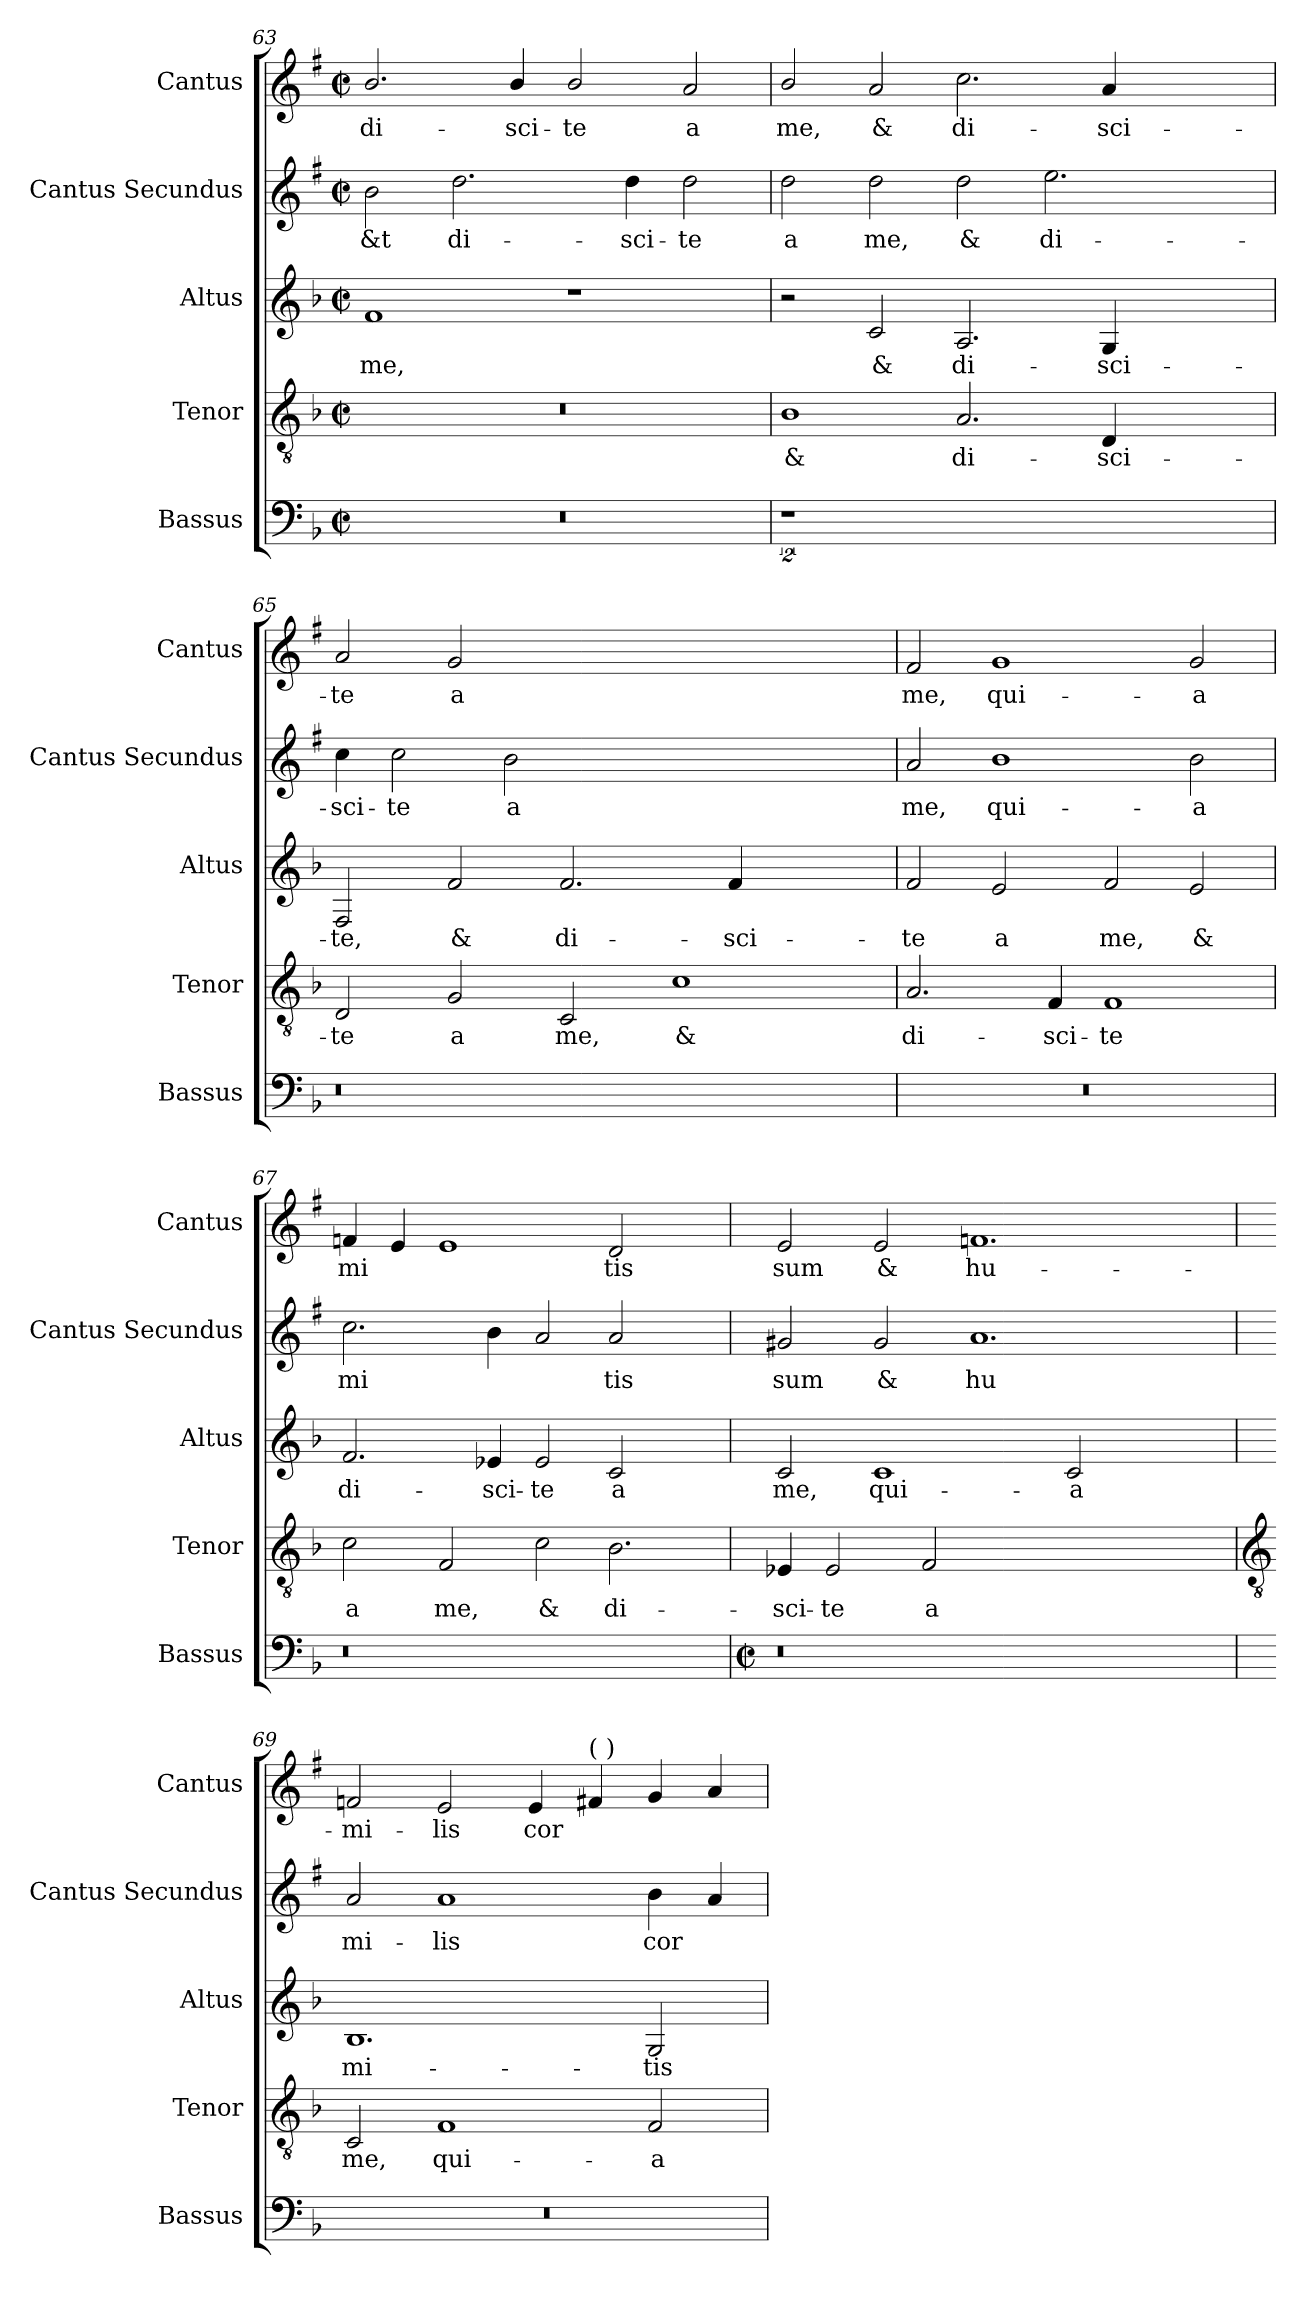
**kern	**kern	**text	**kern	**text	**kern	**text	**kern	**text
*part5	*part4	*part4	*part3	*part3	*part2	*part2	*part1	*part1
*staff5	*staff4	*staff4	*staff3	*staff3	*staff2	*staff2	*staff1	*staff1
*I"Bassus	*I"Tenor	*	*I"Altus	*	*I"Cantus Secundus	*	*I"Cantus	*
*I'Bassus	*I'Tenor	*	*I'Altus	*	*I'Cantus Secundus	*	*I'Cantus	*
*clefF4	*clefGv2	*	*clefG2	*	*clefG2	*	*clefG2	*
*	*	*	*	*	*ITrd1c2	*	*ITrd1c2	*
*k[b-]	*k[b-]	*	*k[b-]	*	*k[b-]	*	*k[b-]	*
*F:	*F:	*	*F:	*	*F:	*	*F:	*
*M4/2	*M4/2	*	*M4/2	*	*M4/2	*	*M4/2	*
*met(c|)	*met(c|)	*	*met(c|)	*	*met(c|)	*	*met(c|)	*
=63	=63	=63	=63	=63	=63	=63	=63	=63
!	!	!	!	!LO:LY:b	!	!LO:LY:b	!	!LO:LY:b
0r	0r	.	1f	me,	2a	&t	2.a/	di-
!	!	!	!	!	!	!LO:LY:b	!	!
.	.	.	.	.	2.cc	di-	.	.
!	!	!	!	!	!	!	!	!LO:LY:b
.	.	.	.	.	.	.	4a/	-sci-
!	!	!	!	!	!	!	!	!LO:LY:b
.	.	.	1r	.	.	.	2a/	-te
!	!	!	!	!	!	!LO:LY:b	!	!
.	.	.	.	.	4cc	-sci-	.	.
!	!	!	!	!	!	!LO:LY:b	!	!LO:LY:b
.	.	.	.	.	2cc	-te	2g/	a
=64	=64	=64	=64	=64	=64	=64	=64	=64
!	!	!LO:LY:b	!	!	!	!LO:LY:b	!	!LO:LY:b
2%5r	1B-	&	2r	.	2cc	a	2a/	me,
!	!	!	!	!LO:LY:b	!	!LO:LY:b	!	!LO:LY:b
.	.	.	2c	&	2cc	me,	2g/	&
!	!	!LO:LY:b	!	!LO:LY:b	!	!LO:LY:b	!	!LO:LY:b
.	2.A	di-	2.A	di-	2cc	&	2.b-\	di-
!	!	!	!	!	!	!LO:LY:b	!	!
.	.	.	.	.	2.dd	di-	.	.
!	!	!LO:LY:b	!	!LO:LY:b	!	!	!	!LO:LY:b
.	4D	-sci-	4G	-sci-	.	.	4g/	-sci-
.	2ryy	.	2ryy	.	.	.	2ryy	.
.	.	.	.	.	4ryy	.	.	.
=65	=65	=65	=65	=65	=65	=65	=65	=65
!	!	!LO:LY:b	!	!LO:LY:b	!	!LO:LY:b	!	!LO:LY:b
0r	2D	-te	2F	-te,	4b-	-sci-	2g/	-te
!	!	!	!	!	!	!LO:LY:b	!	!
.	.	.	.	.	2b-	-te	.	.
!	!	!LO:LY:b	!	!LO:LY:b	!	!	!	!LO:LY:b
.	2G	a	2f	&	.	.	2f/	a
!	!	!	!	!	!	!LO:LY:b	!	!
.	.	.	.	.	2a	a	.	.
!	!	!LO:LY:b	!	!LO:LY:b	!	!	!	!
.	2C	me,	2.f	di-	.	.	1.ryy	.
.	.	.	.	.	1ryy	.	.	.
!	!	!LO:LY:b	!	!	!	!	!	!
.	1c	&	.	.	.	.	.	.
!	!	!	!	!LO:LY:b	!	!	!	!
.	.	.	4f	-sci-	.	.	.	.
2ryy	.	.	2ryy	.	.	.	.	.
.	.	.	.	.	4ryy	.	.	.
!!LO:LB:g=z
=66	=66	=66	=66	=66	=66	=66	=66	=66
!	!	!LO:LY:b	!	!LO:LY:b	!	!LO:LY:b	!	!LO:LY:b
0r	2.A	di-	2f	-te	2g	me,	2e/	me,
!	!	!	!	!LO:LY:b	!	!LO:LY:b	!	!LO:LY:b
.	.	.	2e	a	1a	qui-	1f/	qui-
!	!	!LO:LY:b	!	!	!	!	!	!
.	4F	-sci-	.	.	.	.	.	.
!	!	!LO:LY:b	!	!LO:LY:b	!	!	!	!
.	1F	-te	2f	me,	.	.	.	.
!	!	!	!	!LO:LY:b	!	!LO:LY:b	!	!LO:LY:b
.	.	.	2e	&	2a	-a	2f/	-a
=67	=67	=67	=67	=67	=67	=67	=67	=67
!	!	!LO:LY:b	!	!LO:LY:b	!	!LO:LY:b	!	!LO:LY:b
0r	2c	a	2.f	di-	2.b-	mi	4e-X/	mi
.	.	.	.	.	.	.	4d/	.
!	!	!LO:LY:b	!	!	!	!	!	!
.	2F	me,	.	.	.	.	1d/	.
!	!	!	!	!LO:LY:b	!	!	!	!
.	.	.	4e-X	-sci-	4a	.	.	.
!	!	!LO:LY:b	!	!LO:LY:b	!	!	!	!
.	2c	&	2e-	-te	2g	.	.	.
!	!	!LO:LY:b	!	!LO:LY:b	!	!LO:LY:b	!	!LO:LY:b
.	2.B-	di-	2c	a	2g	tis	2c/	tis
4ryy	.	.	4ryy	.	4ryy	.	4ryy	.
!!LO:LB:g=z
=68	=68	=68	=68	=68	=68	=68	=68	=68
*M4/2	*	*	*	*	*	*	*	*
*met(c|)	*	*	*	*	*	*	*	*
!	!	!LO:LY:b	!	!LO:LY:b	!	!LO:LY:b	!	!LO:LY:b
0r	4E-	-sci-	2c	me,	2f#X	sum	2d/	sum
!	!	!LO:LY:b	!	!	!	!	!	!
.	2E-	-te	.	.	.	.	.	.
!	!	!	!	!LO:LY:b	!	!LO:LY:b	!	!LO:LY:b
.	.	.	1c	qui-	2f#	&	2d/	&
!	!	!LO:LY:b	!	!	!	!	!	!
.	2F	a	.	.	.	.	.	.
!	!	!	!	!	!	!LO:LY:b	!	!LO:LY:b
.	.	.	.	.	1.g	hu	1.e-X/	hu-
.	1ryy	.	.	.	.	.	.	.
!	!	!	!	!LO:LY:b	!	!	!	!
.	.	.	2c	-a	.	.	.	.
2ryy	.	.	2ryy	.	.	.	.	.
.	4ryy	.	.	.	.	.	.	.
!!LO:LB:g=z
=69	=69	=69	=69	=69	=69	=69	=69	=69
*	*clefGv2	*	*	*	*	*	*	*
!	!	!LO:LY:b	!	!LO:LY:b	!	!LO:LY:b	!	!LO:LY:b
0r	2C	me,	1.B-	mi-	2g	mi-	2e-X/	-mi-
!	!	!LO:LY:b	!	!	!	!LO:LY:b	!	!LO:LY:b
.	1F	qui-	.	.	1g	-lis	2d/	-lis
!	!	!	!	!	!	!	!	!LO:LY:b
.	.	.	.	.	.	.	4d/	cor
!	!	!	!	!	!	!	!LO:TX:a:t=(  )	!
.	.	.	.	.	.	.	4e/	.
!	!	!LO:LY:b	!	!LO:LY:b	!	!LO:LY:b	!	!
.	2F	-a	2G	-tis	4a	cor	4f/	.
.	.	.	.	.	4g	.	4g/	.
=	=	=	=	=	=	=	=	=
*-	*-	*-	*-	*-	*-	*-	*-	*-
